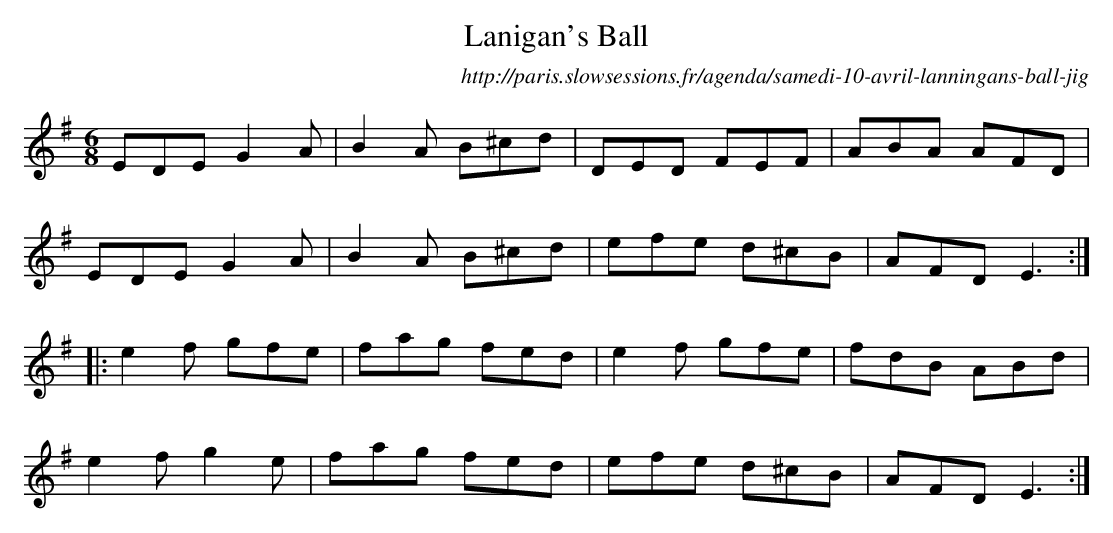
X:1
T: Lanigan's Ball
O:http://paris.slowsessions.fr/agenda/samedi-10-avril-lanningans-ball-jig
M: 6/8
L: 1/8
K: Emin
EDE G2A|B2A B^cd|DED FEF|ABA AFD|
EDE G2A|B2A B^cd|efe d^cB|AFD E3:|
|:e2f gfe|fag fed|e2f gfe|fdB ABd|
e2f g2e|fag fed|efe d^cB|AFD E3:|
